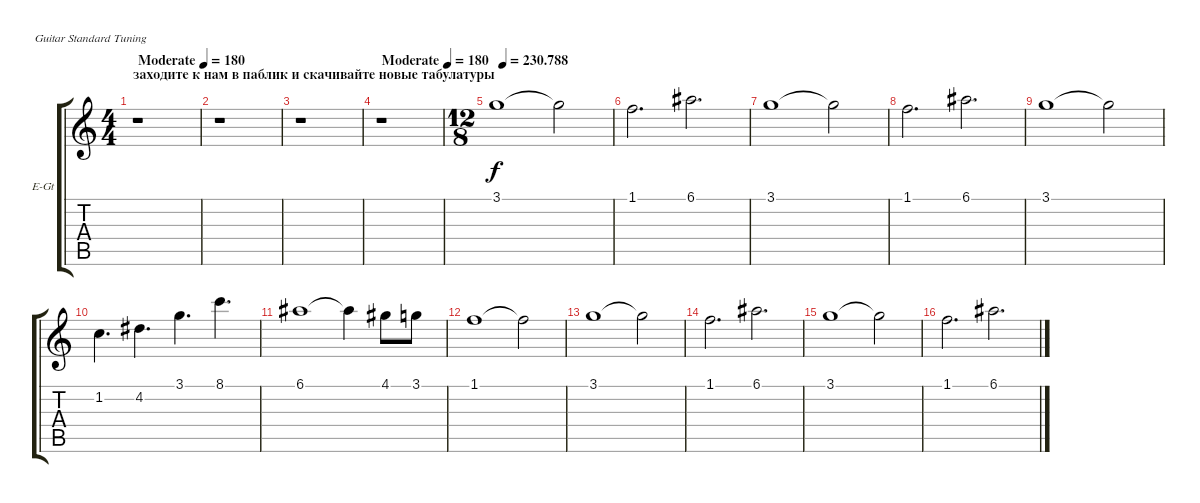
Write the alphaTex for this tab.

\bracketExtendMode groupsimilarinstruments
\firstSystemTrackNameOrientation horizontal
\otherSystemsTrackNameOrientation horizontal
\track ("Соло" "E-Gt") {instrument overdrivenguitar}
\staff {score tabs}
\tuning (E4 B3 G3 D3 A2 E2)
\ts (4 4)
\beaming (8 2 2 2 2)
\section ("" "заходите к нам в паблик и скачивайте новые табулатуры")
\tempo (180 "Moderate")
\clef g2
\ks c
r.1{dy f instrument overdrivenguitar} |
r.1 |
r.1 |
\tempo (180 "Moderate")
r.1 |
\ts (12 8)
\beaming (8 2 2 2 6)
\tempo (230.788 0.0625)
3.1.1 3.1{t}.2 |
1.1.2{d} 6.1.2{d} |
3.1.1 3.1{t}.2 |
1.1.2{d} 6.1.2{d} |
3.1.1 3.1{t}.2 |
1.2.4{d} 4.2.4{d} 3.1.4{d} 8.1.4{d} |
6.1.1 6.1{t}.4 4.1.8 3.1.8 |
1.1.1 1.1{t}.2 |
3.1.1 3.1{t}.2 |
1.1.2{d} 6.1.2{d} |
3.1.1 3.1{t}.2 |
1.1.2{d} 6.1.2{d}
